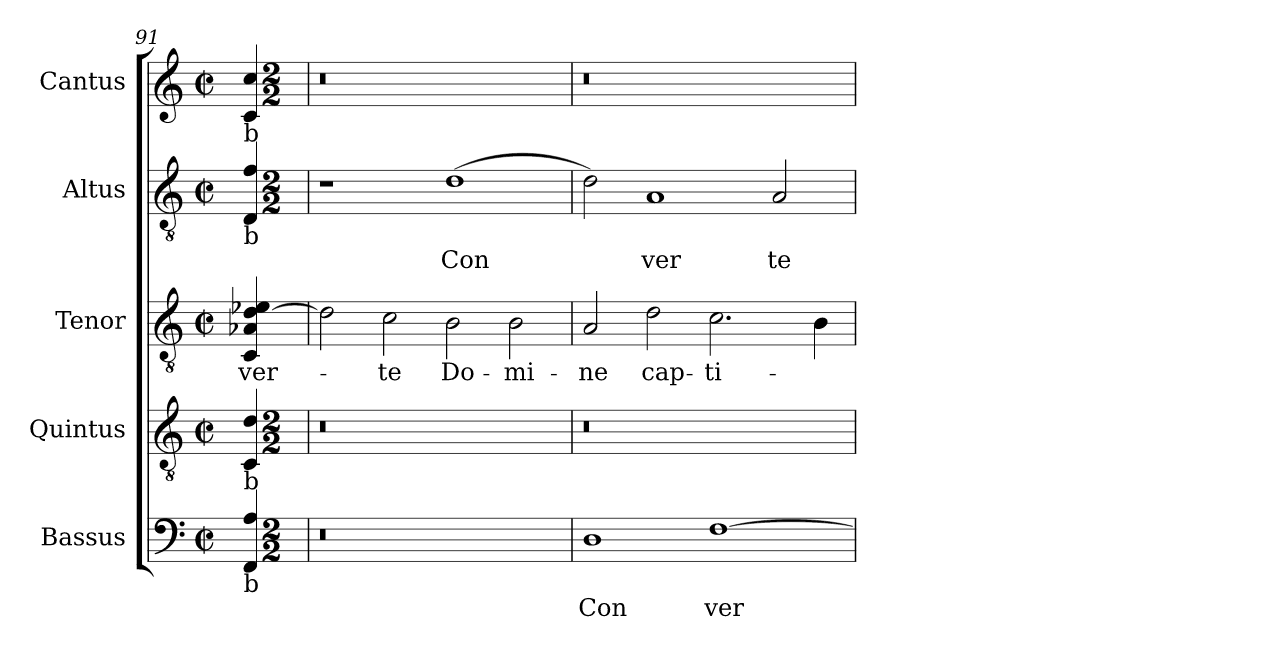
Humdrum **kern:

**kern	**text	**kern	**kern	**text	**kern	**text	**kern
*part5	*part5	*part4	*part3	*part3	*part2	*part2	*part1
*staff5	*staff5	*staff4	*staff3	*staff3	*staff2	*staff2	*staff1
*I"Bassus	*	*I"Quintus	*I"Tenor	*	*I"Altus	*	*I"Cantus
!!LO:PB:g=z
*clefF4	*	*clefGv2	*clefGv2	*	*clefGv2	*	*clefG2
*k[]	*	*k[]	*k[]	*	*k[]	*	*k[]
*C:	*	*C:	*C:	*	*C:	*	*C:
*M2/2	*	*M2/2	*M2/2	*	*M2/2	*	*M2/2
*met(c|)	*	*met(c|)	*met(c|)	*	*met(c|)	*	*met(c|)
=91	=91	=91	=91	=91	=91	=91	=91
!	!	!	!	!	!	!	!LO:TX:b:t=b
!	!	!	!	!	!LO:TX:b:t=b	!	!
!	!	!LO:TX:b:t=b	!	!	!	!	!
!LO:TX:b:t=b	!	!	!	!	!	!	!
!	!	!	!	!LO:LY:b:cj	!	!	!
4A/ 4FF/	.	4d/ 4C/	4e-X/ 4C/ 4A-X [>4d	-ver-	4f/ 4D/	.	4cc/ 4c/
*M2/2	*	*M2/2	*	*	*M2/2	*	*M2/2
*met(c|)	*	*met(c|)	*	*	*met(c|)	*	*met(c|)
=92	=92	=92	=92	=92	=92	=92	=92
0r	.	0r	2d\]	.	1r	.	0r
!	!	!	!	!LO:LY:b:cj	!	!	!
.	.	.	2c\	-te	.	.	.
!	!	!	!	!LO:LY:b:cj	!	!LO:LY:b	!
.	.	.	2B\	Do-	(>1d	Con	.
!	!	!	!	!LO:LY:b:cj	!	!	!
.	.	.	2B\	-mi-	.	.	.
=93	=93	=93	=93	=93	=93	=93	=93
!	!LO:LY:b:cj	!	!	!LO:LY:b:cj	!	!	!
1D	Con	0r	2A/	-ne	2d\)	.	0r
!	!	!	!	!LO:LY:b:cj	!	!LO:LY:b:cj	!
.	.	.	2d\	cap-	1A	ver	.
!	!LO:LY:b:cj	!	!	!LO:LY:b:cj	!	!	!
[>1F	ver	.	2.c\	-ti-	.	.	.
!	!	!	!	!	!	!LO:LY:b:cj	!
.	.	.	.	.	2A/	te	.
.	.	.	4B\	.	.	.	.
=	=	=	=	=	=	=	=
*-	*-	*-	*-	*-	*-	*-	*-
